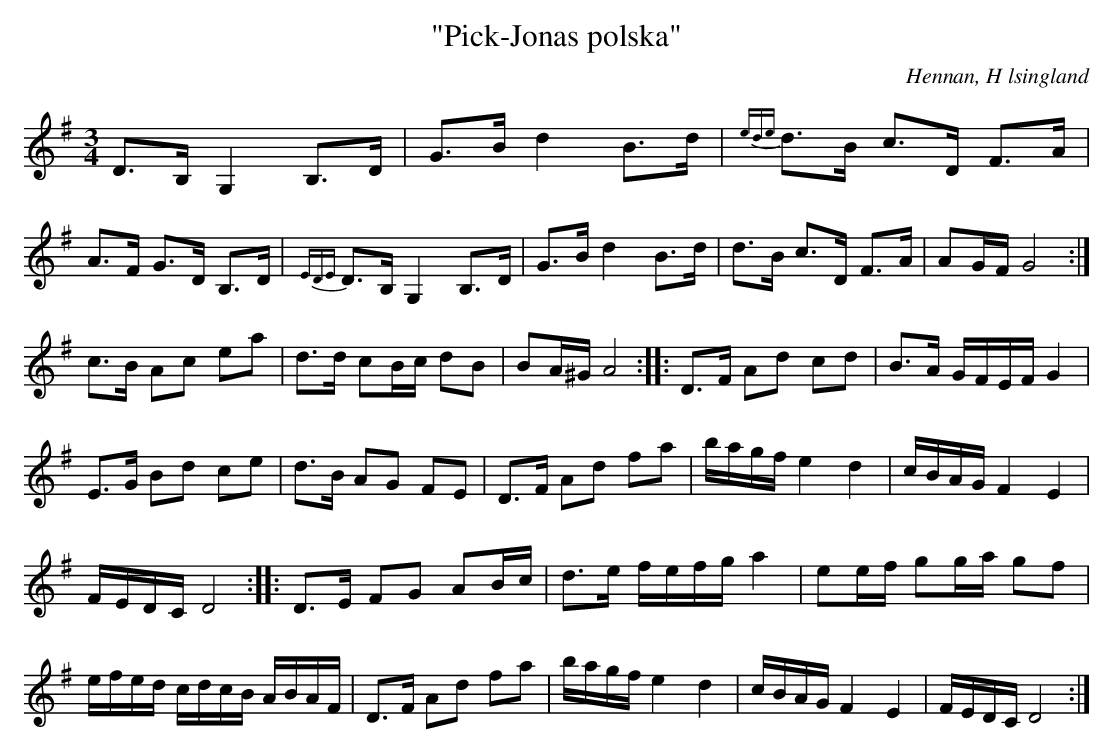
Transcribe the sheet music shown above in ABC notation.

X:1
T: "Pick-Jonas polska"
O: Hennan, H lsingland
M: 3/4
L: 1/8
K: G
D>B, G,2 B,>D | G>B d2 B>d | {ede}d>B c>D F>A| A>F G>D B,>D|{EDE}D>B, G,2 B,>D|G>B d2 B>d | d>B c>D F>A| AG/F/ G4 :|
c>B Ac ea | d>d cB/c/ dB | BA/^G/ A4 :: D>F Ad cd | B>A G/F/E/F/ G2 |
E>G Bd ce | d>B AG FE | D>F Ad fa | b/a/g/f/ e2 d2 | c/B/A/G/ F2 E2 |
F/E/D/C/ D4 :: D>E FG AB/c/ | d>e f/e/f/g/ a2 | ee/f/ gg/a/ gf |
e/f/e/d/ c/d/c/B/ A/B/A/F/ | D>F Ad fa | b/a/g/f/ e2 d2 | c/B/A/G/ F2 E2 | F/E/D/C/ D4 :|]
